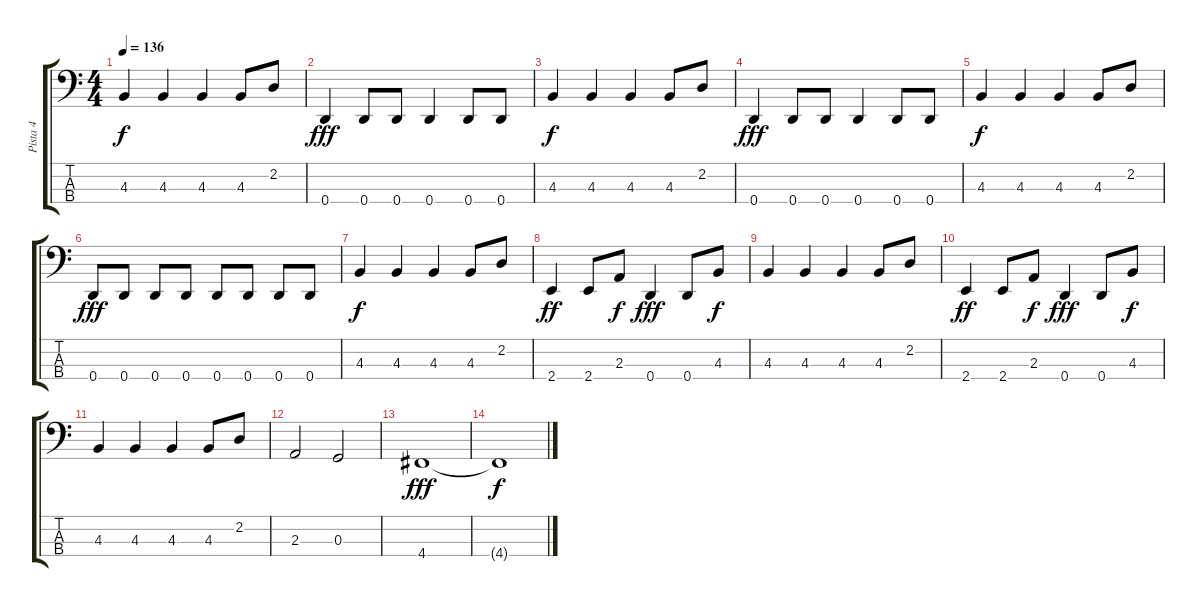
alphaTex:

\track ("Pista 4" "Pista 4") {instrument electricbassfinger}
\staff {score tabs}
\tuning (F2 C2 G1 D1) {hide}
\ts (4 4)
\tempo 136
\clef f4
\ks c
4.3.4{dy f} 4.3.4 4.3.4 4.3.8 2.2.8 |
0.4.4{dy fff} 0.4.8 0.4.8 0.4.4 0.4.8 0.4.8 |
4.3.4{dy f} 4.3.4 4.3.4 4.3.8 2.2.8 |
0.4.4{dy fff} 0.4.8 0.4.8 0.4.4 0.4.8 0.4.8 |
4.3.4{dy f} 4.3.4 4.3.4 4.3.8 2.2.8 |
0.4.8{dy fff} 0.4.8 0.4.8 0.4.8 0.4.8 0.4.8 0.4.8 0.4.8 |
4.3.4{dy f} 4.3.4 4.3.4 4.3.8 2.2.8 |
2.4.4{dy ff} 2.4.8 2.3.8{dy f} 0.4.4{dy fff} 0.4.8 4.3.8{dy f} |
4.3.4 4.3.4 4.3.4 4.3.8 2.2.8 |
2.4.4{dy ff} 2.4.8 2.3.8{dy f} 0.4.4{dy fff} 0.4.8 4.3.8{dy f} |
4.3.4 4.3.4 4.3.4 4.3.8 2.2.8 |
2.3.2 0.3.2 |
4.4.1{dy fff volume 0} |
4.4{t}.1{dy f}
